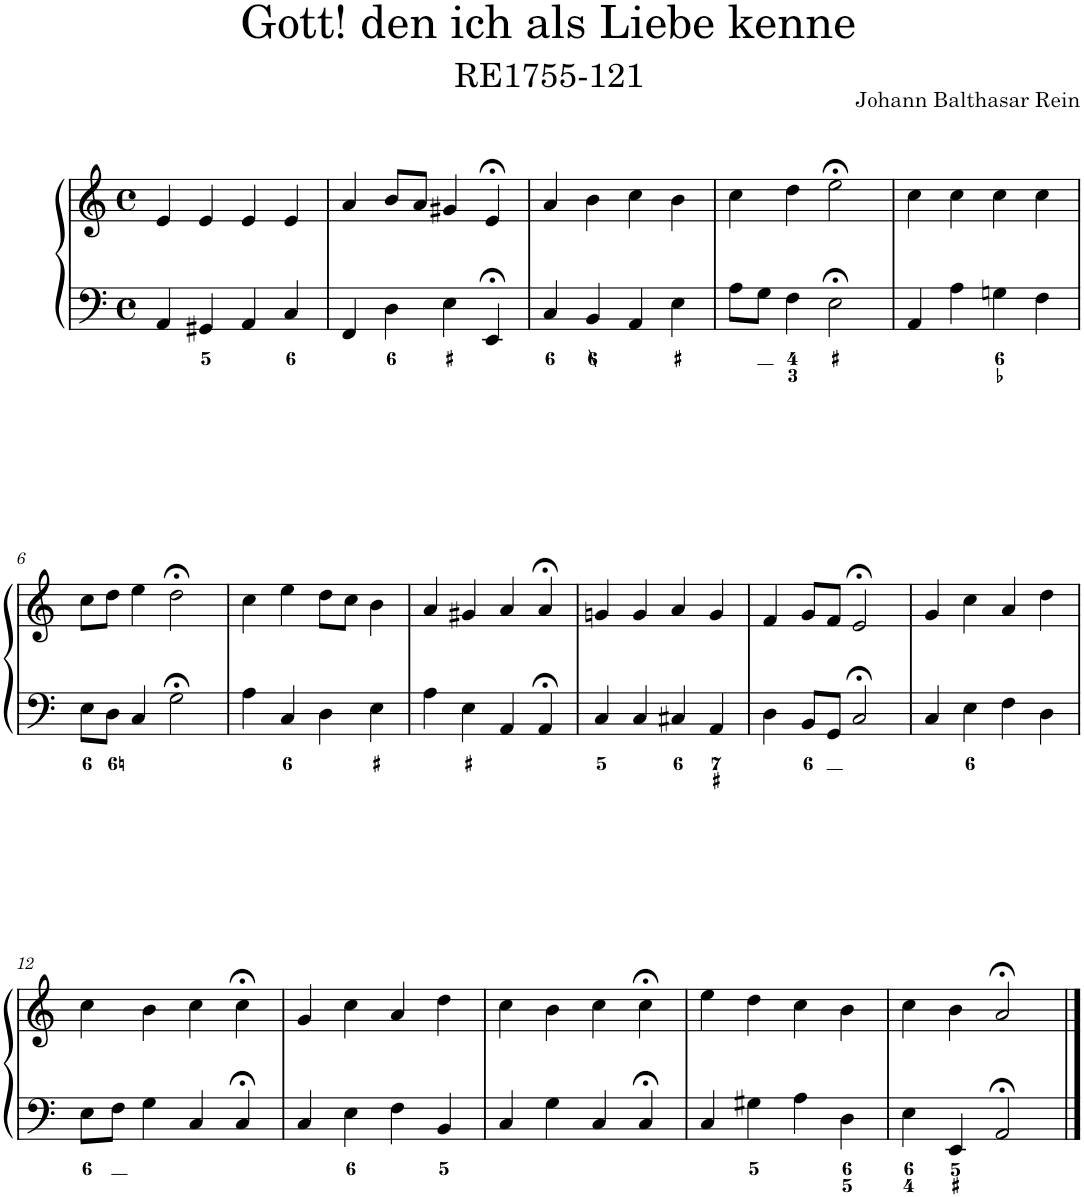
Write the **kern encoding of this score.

**kern	**kern
*part1	*part1
*staff2	*staff1
*I"Piano	*
*I'Pno.	*
*clefF4	*clefG2
*k[]	*k[]
*M4/4	*M4/4
*met(c)	*met(c)
=1	=1
4AA/	4e/
4GG#X/	4e/
4AA/	4e/
4C/	4e/
=2	=2
4FF/	4a/
4D\	8b/L
.	8a/J
4E\	4g#X/
4EE;</	4e;</
=3	=3
4C/	4a/
4BB/	4b\
4AA/	4cc\
4E\	4b\
=4	=4
8A\L	4cc\
8G\J	.
4F\	4dd\
2E;<\	2ee;<\
=5	=5
4AA/	4cc\
4A\	4cc\
4Gn\	4cc\
4F\	4cc\
!!LO:LB:g=z
=6	=6
8E\L	8cc\L
8D\J	8dd\J
4C/	4ee\
2G;<\	2dd;<\
=7	=7
4A\	4cc\
4C/	4ee\
4D\	8dd\L
.	8cc\J
4E\	4b\
=8	=8
4A\	4a/
4E\	4g#X/
4AA/	4a/
4AA;</	4a;</
=9	=9
4C/	4gn/
4C/	4g/
4C#X/	4a/
4AA/	4g/
=10	=10
4D\	4f/
8BB/L	8g/L
8GG/J	8f/J
2C;</	2e;</
=11	=11
4C/	4g/
4E\	4cc\
4F\	4a/
4D\	4dd\
!!LO:LB:g=z
=12	=12
8E\L	4cc\
8F\J	.
4G\	4b\
4C/	4cc\
4C;</	4cc;<\
=13	=13
4C/	4g/
4E\	4cc\
4F\	4a/
4BB/	4dd\
=14	=14
4C/	4cc\
4G\	4b\
4C/	4cc\
4C;</	4cc;<\
=15	=15
4C/	4ee\
4G#X\	4dd\
4A\	4cc\
4D\	4b\
=16	=16
4E\	4cc\
4EE/	4b\
2AA;</	2a;</
==	==
*-	*-
